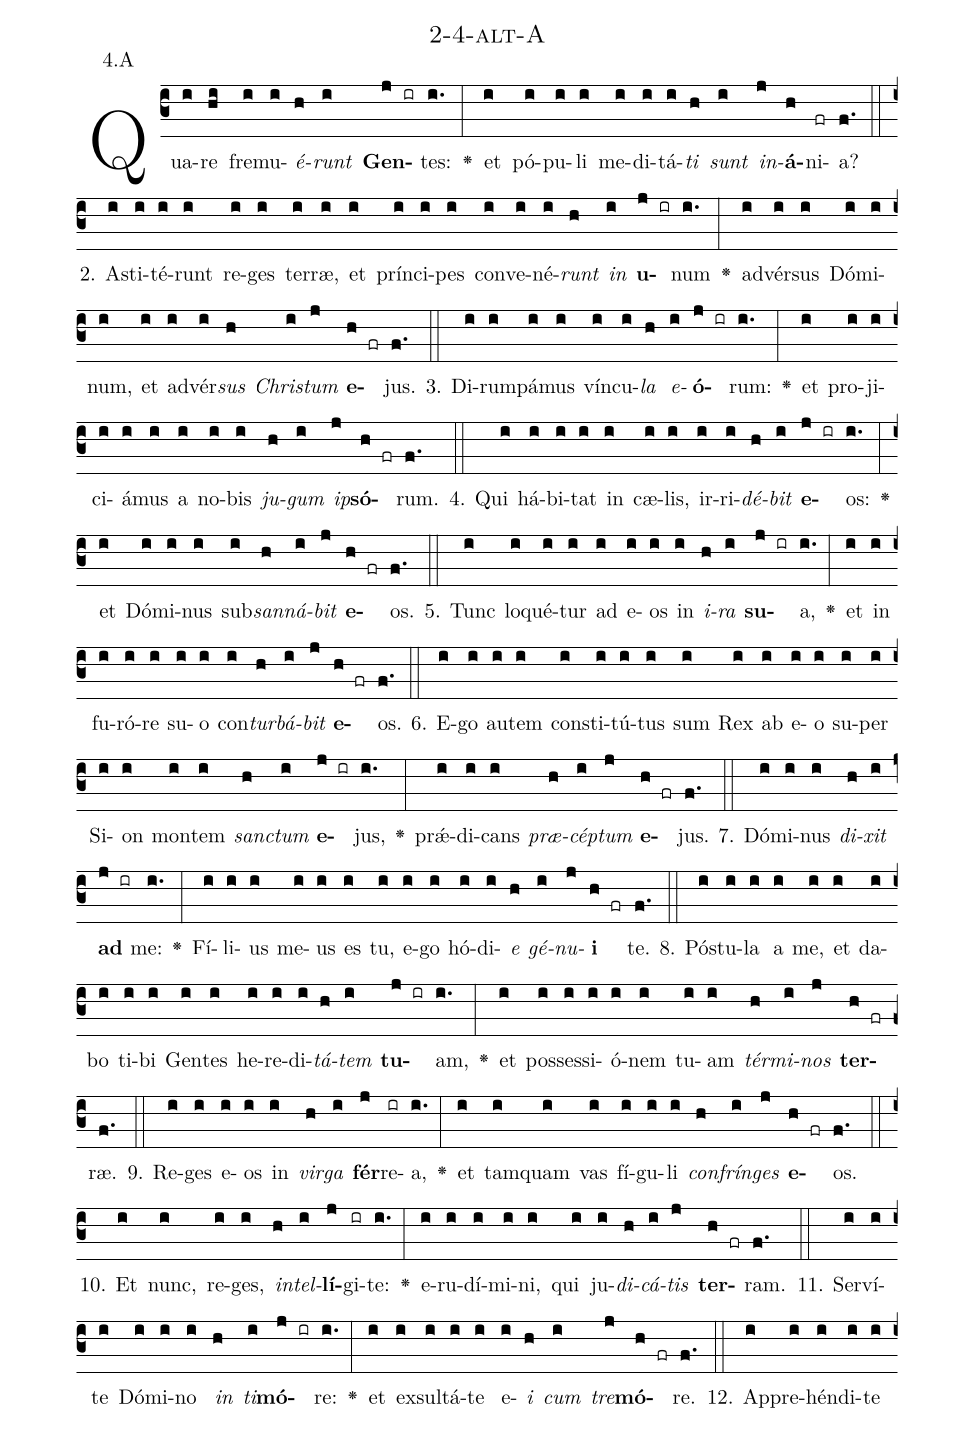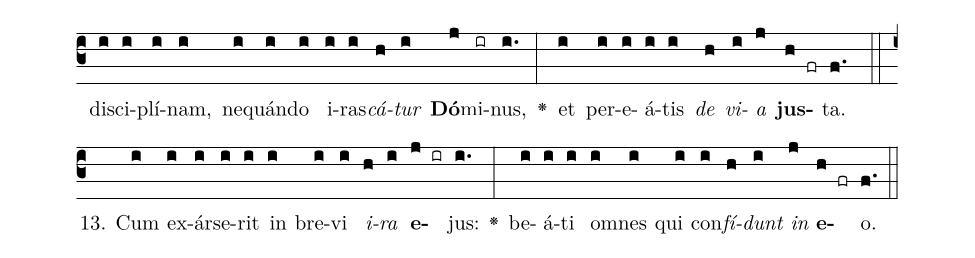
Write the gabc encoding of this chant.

name: 2-4-alt-A;
annotation: 4.A;
%%
(c3)Qua(i)re(hi) fre(i)mu(i)<i>é</i>(h)<i>runt</i>(i) <b>Gen</b>(j ir)tes:(i.) <v>\greheightstar</v>(:) et(i) pó(i)pu(i)li(i) me(i)di(i)tá(i)<i>ti</i>(h) <i>sunt</i>(i) <i>in</i>(j)<b>á</b>(h)ni(fr)a?(f.) (::)
2. A(i)sti(i)té(i)runt(i) re(i)ges(i) ter(i)ræ,(i) et(i) prín(i)ci(i)pes(i) con(i)ve(i)né(i)<i>runt</i>(h) <i>in</i>(i) <b>u</b>(j ir)num(i.) <v>\greheightstar</v>(:) ad(i)vér(i)sus(i) Dó(i)mi(i)num,(i) et(i) ad(i)vér(i)<i>sus</i>(h) <i>Chris</i>(i)<i>tum</i>(j) <b>e</b>(h fr)jus.(f.) (::)
3. Di(i)rum(i)pá(i)mus(i) vín(i)cu(i)<i>la</i>(h) <i>e</i>(i)<b>ó</b>(j ir)rum:(i.) <v>\greheightstar</v>(:) et(i) pro(i)ji(i)ci(i)á(i)mus(i) a(i) no(i)bis(i) <i>ju</i>(h)<i>gum</i>(i) <i>ip</i>(j)<b>só</b>(h fr)rum.(f.) (::)
4. Qui(i) há(i)bi(i)tat(i) in(i) cæ(i)lis,(i) ir(i)ri(i)<i>dé</i>(h)<i>bit</i>(i) <b>e</b>(j ir)os:(i.) <v>\greheightstar</v>(:) et(i) Dó(i)mi(i)nus(i) sub(i)<i>san</i>(h)<i>ná</i>(i)<i>bit</i>(j) <b>e</b>(h fr)os.(f.) (::)
5. Tunc(i) lo(i)qué(i)tur(i) ad(i) e(i)os(i) in(i) <i>i</i>(h)<i>ra</i>(i) <b>su</b>(j ir)a,(i.) <v>\greheightstar</v>(:) et(i) in(i) fu(i)ró(i)re(i) su(i)o(i) con(i)<i>tur</i>(h)<i>bá</i>(i)<i>bit</i>(j) <b>e</b>(h fr)os.(f.) (::)
6. E(i)go(i) au(i)tem(i) con(i)sti(i)tú(i)tus(i) sum(i) Rex(i) ab(i) e(i)o(i) su(i)per(i) Si(i)on(i) mon(i)tem(i) <i>sanc</i>(h)<i>tum</i>(i) <b>e</b>(j ir)jus,(i.) <v>\greheightstar</v>(:) prǽ(i)di(i)cans(i) <i>præ</i>(h)<i>cép</i>(i)<i>tum</i>(j) <b>e</b>(h fr)jus.(f.) (::)
7. Dó(i)mi(i)nus(i) <i>di</i>(h)<i>xit</i>(i) <b>ad</b>(j ir) me:(i.) <v>\greheightstar</v>(:) Fí(i)li(i)us(i) me(i)us(i) es(i) tu,(i) e(i)go(i) hó(i)di(i)<i>e</i>(h) <i>gé</i>(i)<i>nu</i>(j)<b>i</b>(h fr) te.(f.) (::)
8. Pós(i)tu(i)la(i) a(i) me,(i) et(i) da(i)bo(i) ti(i)bi(i) Gen(i)tes(i) he(i)re(i)di(i)<i>tá</i>(h)<i>tem</i>(i) <b>tu</b>(j ir)am,(i.) <v>\greheightstar</v>(:) et(i) pos(i)ses(i)si(i)ó(i)nem(i) tu(i)am(i) <i>tér</i>(h)<i>mi</i>(i)<i>nos</i>(j) <b>ter</b>(h fr)ræ.(f.) (::)
9. Re(i)ges(i) e(i)os(i) in(i) <i>vir</i>(h)<i>ga</i>(i) <b>fér</b>(j)re(ir)a,(i.) <v>\greheightstar</v>(:) et(i) tam(i)quam(i) vas(i) fí(i)gu(i)li(i) <i>con</i>(h)<i>frín</i>(i)<i>ges</i>(j) <b>e</b>(h fr)os.(f.) (::)
10. Et(i) nunc,(i) re(i)ges,(i) <i>in</i>(h)<i>tel</i>(i)<b>lí</b>(j)gi(ir)te:(i.) <v>\greheightstar</v>(:) e(i)ru(i)dí(i)mi(i)ni,(i) qui(i) ju(i)<i>di</i>(h)<i>cá</i>(i)<i>tis</i>(j) <b>ter</b>(h fr)ram.(f.) (::)
11. Ser(i)ví(i)te(i) Dó(i)mi(i)no(i) <i>in</i>(h) <i>ti</i>(i)<b>mó</b>(j ir)re:(i.) <v>\greheightstar</v>(:) et(i) ex(i)sul(i)tá(i)te(i) e(i)<i>i</i>(h) <i>cum</i>(i) <i>tre</i>(j)<b>mó</b>(h fr)re.(f.) (::)
12. Ap(i)pre(i)hén(i)di(i)te(i) di(i)sci(i)plí(i)nam,(i) ne(i)quán(i)do(i) i(i)ras(i)<i>cá</i>(h)<i>tur</i>(i) <b>Dó</b>(j)mi(ir)nus,(i.) <v>\greheightstar</v>(:) et(i) per(i)e(i)á(i)tis(i) <i>de</i>(h) <i>vi</i>(i)<i>a</i>(j) <b>jus</b>(h fr)ta.(f.) (::)
13. Cum(i) ex(i)ár(i)se(i)rit(i) in(i) bre(i)vi(i) <i>i</i>(h)<i>ra</i>(i) <b>e</b>(j ir)jus:(i.) <v>\greheightstar</v>(:) be(i)á(i)ti(i) om(i)nes(i) qui(i) con(i)<i>fí</i>(h)<i>dunt</i>(i) <i>in</i>(j) <b>e</b>(h fr)o.(f.) (::)
